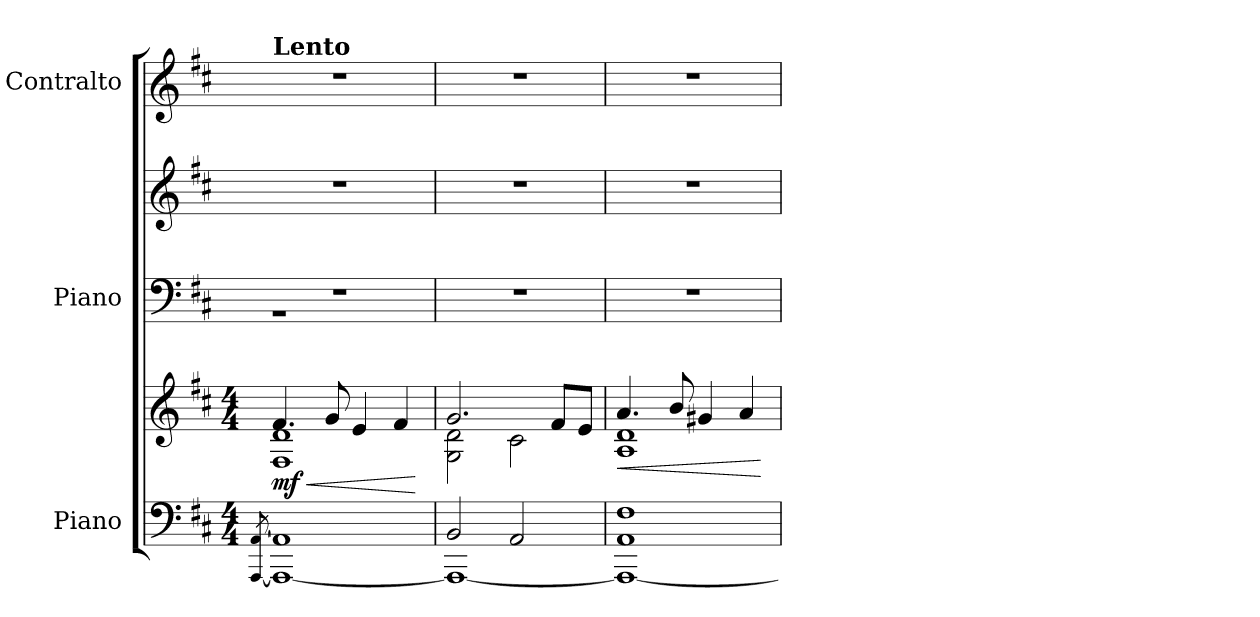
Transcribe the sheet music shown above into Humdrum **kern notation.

**kern	**kern	**dynam	**kern	**kern	**kern
*part3	*part3	*part3	*part2	*part2	*part1
*staff5	*staff4	*staff4/5	*staff3	*staff2	*staff1
*I"Piano	*	*	*I"Piano	*	*I"Contralto
*I'Pno.	*	*	*I'Pno	*	*
!!LO:LB:g=z
*clefF4	*clefG2	*	*clefF4	*clefG2	*clefG2
*k[f#c#]	*k[f#c#]	*	*k[f#c#]	*k[f#c#]	*k[f#c#]
*M4/4	*M4/4	*	*	*	*
=1	=1	=1	=1	=1	=1
[8qAAA/ [8qAA/	.	.	.	.	.
*^	*	*	*	*	*
!	!	!	!	!	!	!LO:TX:a:B:t=Lento
!	!	!	!LO:HP:b	!	!	!
*	*	*^	*	*^	*	*
!	!	!	!	!LO:DY:n=1:b	!	!	!	!
1AA]	1AAA_	4.f#/	1F# 1d	< mf	1r	1r	1r	1r
.	.	8g/	.	.	.	.	.	.
.	.	4e/	.	.	.	.	.	.
.	.	4f#/	.	.	.	.	.	.
*v	*v	*	*	*	*v	*v	*	*
*	*v	*v	*	*	*	*
.	.	[	.	.	.
=2	=2	=2	=2	=2	=2
*^	*^	*	*	*	*
2BB/	1AAA_	2.g/	2G\ 2d\	.	1r	1r	1r
2AA/	.	.	2c#\	.	.	.	.
.	.	8f#/L	.	.	.	.	.
.	.	8e/J	.	.	.	.	.
=3	=3	=3	=3	=3	=3	=3	=3
!	!	!	!	!LO:HP:b	!	!	!
1AA 1F#	1AAA_	4.a/	1A 1d	<	1r	1r	1r
.	.	8b/	.	.	.	.	.
.	.	4g#X/	.	.	.	.	.
.	.	4a/	.	.	.	.	.
*v	*v	*	*	*	*	*	*
*	*v	*v	*	*	*	*
.	.	[	.	.	.
=	=	=	=	=	=
*-	*-	*-	*-	*-	*-
